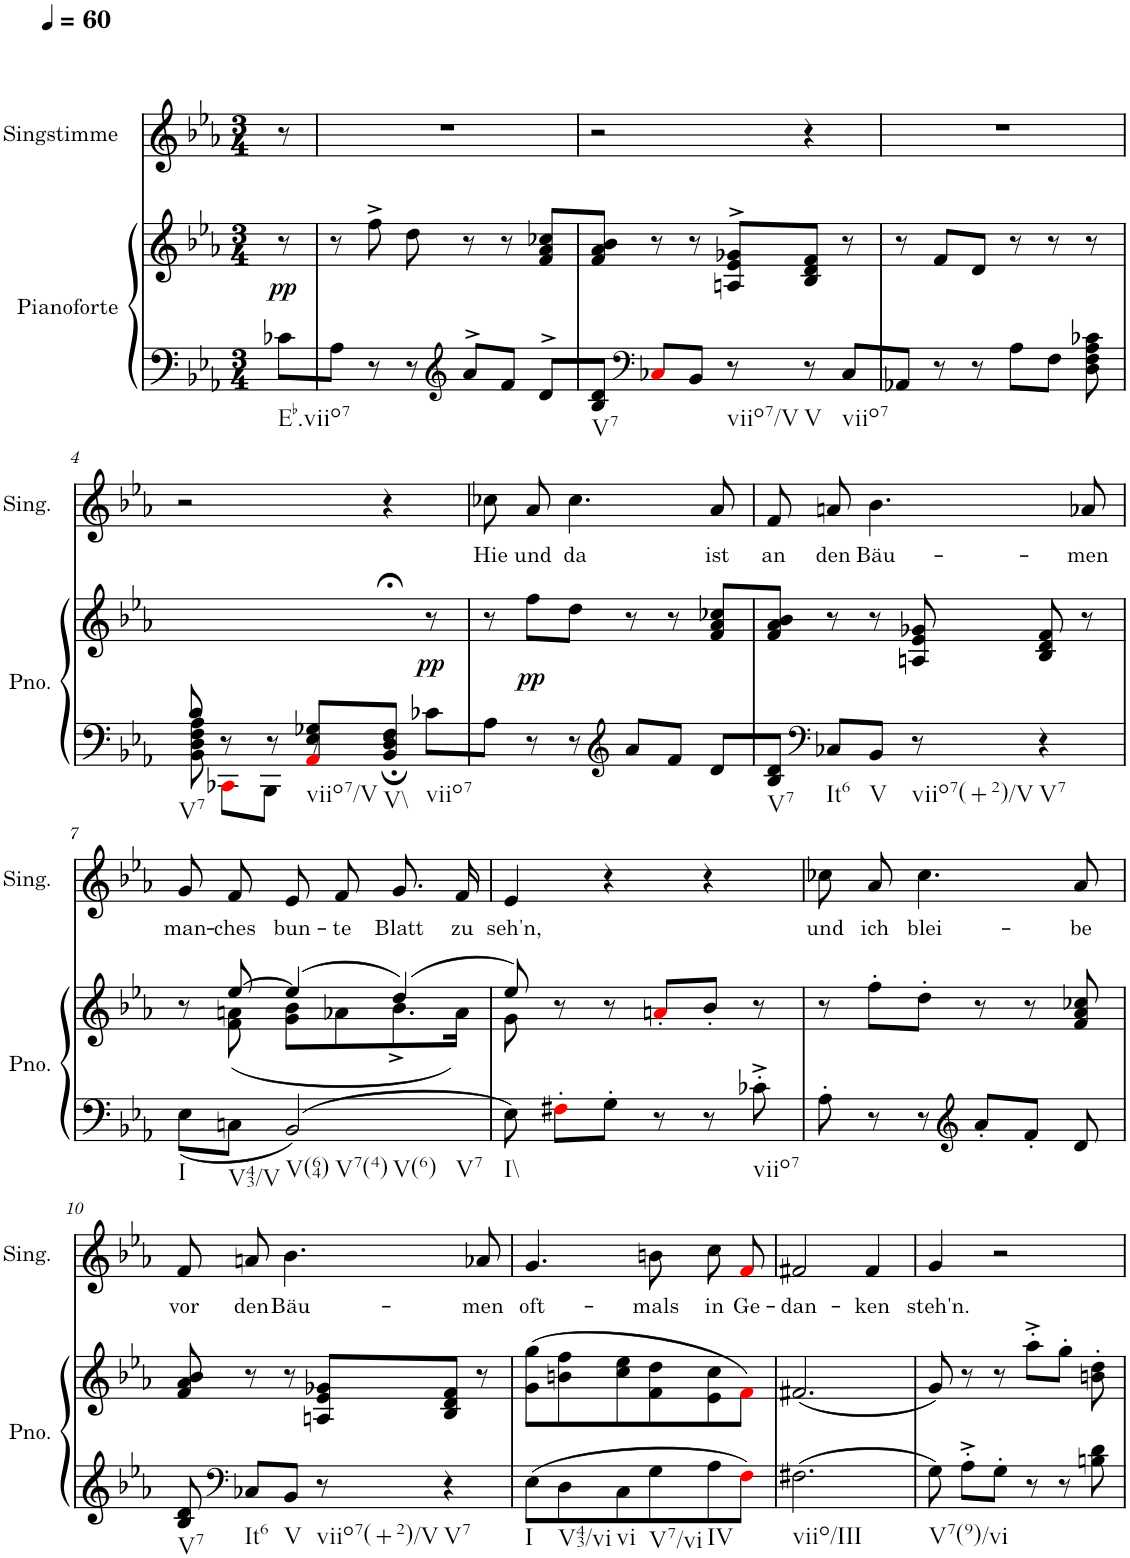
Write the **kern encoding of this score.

**kern	**kern	**dynam	**kern	**text
*part2	*part2	*part2	*part1	*part1
*staff3	*staff2	*staff2/3	*staff1	*staff1
*I"Pianoforte	*	*	*I"Singstimme	*
*I'Pno.	*	*	*I'Sing.	*
*clefF4	*clefG2	*	*clefG2	*
*k[b-e-a-]	*k[b-e-a-]	*	*k[b-e-a-]	*
*M3/4	*M3/4	*	*M3/4	*
*MM60	*MM60	*	*MM60	*
=	=	=	=	=
!LO:TX:b:t=Eb.viio7	!	!	!	!
!	!	!LO:DY:b	!	!
8c-X\L	8r	pp	8r	.
=1	=1	=1	=1	=1
8A-\J	8r	.	2.r	.
8r	8ff^\	.	.	.
8r	8dd\	.	.	.
*clefG2	*	*	*	*
8a-^>/L	8r	.	.	.
8f/J	8r	.	.	.
8d^>/L	8f/ 8a-/ 8cc-X/L	.	.	.
=2	=2	=2	=2	=2
!LO:TX:b:t=V7	!	!	!	!
8B-/ 8d/J	8f/ 8a-/ 8b-/J	.	2r	.
*clefF4	*	*	*	*
8C-Xi/L	8r	.	.	.
8BB-/J	8r	.	.	.
!LO:TX:b:t=viio7/V	!	!	!	!
8r	8An/^> 8e-/^> 8g-X/^>L	.	.	.
!LO:TX:b:t=V	!	!	!	!
8r	8B-/ 8d/ 8f/J	.	4r	.
!LO:TX:b:t=viio7	!	!	!	!
8C-/L	8r	.	.	.
=3	=3	=3	=3	=3
8AA-X/J	8r	.	2.r	.
8r	8f/L	.	.	.
8r	8d/J	.	.	.
8A-\L	8r	.	.	.
8F\J	8r	.	.	.
8D\ 8F\ 8A-\ 8c-X\	8r	.	.	.
!!LO:LB:g=z
=4	=4	=4	=4	=4
*^	*	*	*	*
!LO:TX:b:t=V7	!	!	!	!	!
8B-/	8BB-\ 8D\ 8F\ 8A-\	8ryy	.	2r	.
4ryy	8CC-Xi\L	8r	.	.	.
.	8BBB-\J	8r	.	.	.
!LO:TX:b:t=viio7/V	!	!	!	!	!
8AA-i/ 8E-/ 8G-X/L	8r	4ryy	.	.	.
!LO:TX:b:t=V\\	!	!	!	!	!
8BB-/;< 8D/;< 8F/;<J	8r;	.	.	4r	.
!LO:TX:b:t=viio7	!	!	!	!	!
!	!	!	!LO:DY:b	!	!
8ryy	8c-X\L	8r	pp	.	.
=5	=5	=5	=5	=5	=5
!	!	!	!	!	!LO:LY:b
*v	*v	*	*	*	*
8A-\J	8r	.	8cc-X\L	Hie
!	!	!LO:DY:b	!	!LO:LY:b
8r	8ff\L	pp	8a-\J	und
!	!	!	!	!LO:LY:b
8r	8dd\J	.	4.cc-\	da
*clefG2	*	*	*	*
8a-/L	8r	.	.	.
8f/J	8r	.	.	.
!	!	!	!	!LO:LY:b
8d/L	8f/ 8a-/ 8cc-X/L	.	8a-/	ist
=6	=6	=6	=6	=6
!LO:TX:b:t=V7	!	!	!	!
!	!	!	!	!LO:LY:b
8B-/ 8d/J	8f/ 8a-/ 8b-/J	.	8f/L	an
*clefF4	*	*	*	*
!LO:TX:b:t=It6	!	!	!	!
!	!	!	!	!LO:LY:b
8C-X/L	8r	.	8an/J	den
!LO:TX:b:t=V	!	!	!	!
!	!	!	!	!LO:LY:b
8BB-/J	8r	.	4.b-\	Bäu-
!LO:TX:b:t=viio7(+2)/V	!	!	!	!
8r	8An/ 8e-/ 8g-X/	.	.	.
!LO:TX:b:t=V7	!	!	!	!
4r	8B-/ 8d/ 8f/	.	.	.
!	!	!	!	!LO:LY:b
.	8r	.	8a-X/	-men
!!LO:LB:g=z
=7	=7	=7	=7	=7
*	*^	*	*	*
!LO:TX:b:t=I	!	!	!	!	!
!	!	!	!	!	!LO:LY:b
8E-\L	8r	8ryy	.	8g/L	man-
!LO:TX:b:t=V43/V	!	!	!	!	!
!	!	!	!	!	!LO:LY:b
8Cn\J	[8ee-/	(8f\ 8an\	.	8f/J	-ches
!LO:TX:b:t=V(64)	!	!	!	!	!
!LO:TX:b:t=V7(4)	!	!	!	!	!
!LO:TX:b:t=V(6)	!	!	!	!	!
!LO:TX:b:t=V7	!	!	!	!	!
!	!	!	!	!	!LO:LY:b
2BB-/	(4ee-/]	8g\ 8b-\L	.	8e-/L	bun-
!	!	!	!	!	!LO:LY:b
.	.	8a-X\	.	8f/J	-te
!	!	!	!	!	!LO:LY:b
.	(4dd/)	8.b-^\	.	8.g/L	Blatt
!	!	!	!	!	!LO:LY:b
.	.	16a-\Jk)	.	16f/Jk	zu
=8	=8	=8	=8	=8	=8
!LO:TX:b:t=I\\	!	!	!	!	!
!	!	!	!	!	!LO:LY:b
8E-\	8ee-/)	8g\	.	4e-/	seh'n,
8F#X'i\L	8r	8ryy	.	.	.
8G'\J	8r	8ryy	.	4r	.
8r	8an'<i/L	8ryy	.	.	.
8r	8b-'</J	8ryy	.	4r	.
!LO:TX:b:t=viio7	!	!	!	!	!
8c-X'^\	8r	8ryy	.	.	.
=9	=9	=9	=9	=9	=9
!	!	!	!	!	!LO:LY:b
*	*v	*v	*	*	*
8A-'\	8r	.	8cc-X\L	und
!	!	!	!	!LO:LY:b
8r	8ff'\L	.	8a-\J	ich
!	!	!	!	!LO:LY:b
8r	8dd'\J	.	4.cc-\	blei-
*clefG2	*	*	*	*
8a-'/L	8r	.	.	.
8f'/J	8r	.	.	.
!	!	!	!	!LO:LY:b
8d/	8f/ 8a-/ 8cc-X/	.	8a-/	-be
!!LO:LB:g=z
=10	=10	=10	=10	=10
!LO:TX:b:t=V7	!	!	!	!
!	!	!	!	!LO:LY:b
8B-/ 8d/	8f/ 8a-/ 8b-/	.	8f/L	vor
*clefF4	*	*	*	*
!LO:TX:b:t=It6	!	!	!	!
!	!	!	!	!LO:LY:b
8C-X/L	8r	.	8an/J	den
!LO:TX:b:t=V	!	!	!	!
!	!	!	!	!LO:LY:b
8BB-/J	8r	.	4.b-\	Bäu-
!LO:TX:b:t=viio7(+2)/V	!	!	!	!
8r	8An/ 8e-/ 8g-X/L	.	.	.
!LO:TX:b:t=V7	!	!	!	!
4r	8B-/ 8d/ 8f/J	.	.	.
!	!	!	!	!LO:LY:b
.	8r	.	8a-X/	-men
=11	=11	=11	=11	=11
!LO:TX:b:t=I	!	!	!	!
!	!	!	!	!LO:LY:b
8E-\L	(8g\ 8gg\L	.	4.g/	oft-
!LO:TX:b:t=V43/vi	!	!	!	!
8D\	8bn\ 8ff\	.	.	.
!LO:TX:b:t=vi	!	!	!	!
8C\	8cc\ 8ee-\	.	.	.
!LO:TX:b:t=V7/vi	!	!	!	!
!	!	!	!	!LO:LY:b
8G\	8f\ 8dd\	.	8bn\	-mals
!LO:TX:b:t=IV	!	!	!	!
!	!	!	!	!LO:LY:b
8A-\	8e-\ 8cc\	.	8cc/L	in
!	!	!	!	!LO:LY:b
8Fi\J	8fi\J)	.	8fi/J	Ge-
=12	=12	=12	=12	=12
!LO:TX:b:t=viio/III	!	!	!	!
!	!	!	!	!LO:LY:b
2.F#X\	(2.f#X/	.	2f#X/	-dan-
!	!	!	!	!LO:LY:b
.	.	.	4f#/	-ken
=13	=13	=13	=13	=13
!LO:TX:b:t=V7(9)/vi	!	!	!	!
!	!	!	!	!LO:LY:b
8G\	8g/)	.	4g/	steh'n.
8A-'^\L	8r	.	.	.
8G'\J	8r	.	2r	.
8r	8aa-'^\L	.	.	.
8r	8gg'\J	.	.	.
8Bn\ 8d\	8bn\' 8dd\'	.	.	.
=	=	=	=	=
*-	*-	*-	*-	*-
